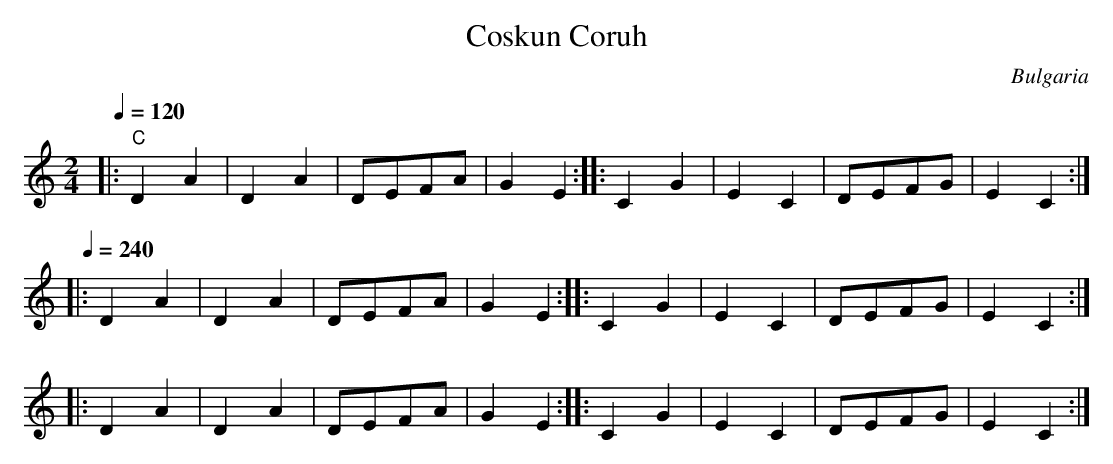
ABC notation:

X:1
T: Coskun Coruh
O: Bulgaria
M: 2/4
L: 1/8
Q:1/4=120
K: C
|:"C" D2 A2|D2 A2|DEFA|G2 E2 :|:\
C2 G2|E2 C2|DEFG|E2 C2:|
Q:1/4=240
|:D2 A2|D2 A2|DEFA|G2 E2 :|:\
C2 G2|E2 C2|DEFG|E2 C2:|
|:D2 A2|D2 A2|DEFA|G2 E2 :|:\
C2 G2|E2 C2|DEFG|E2 C2:|
